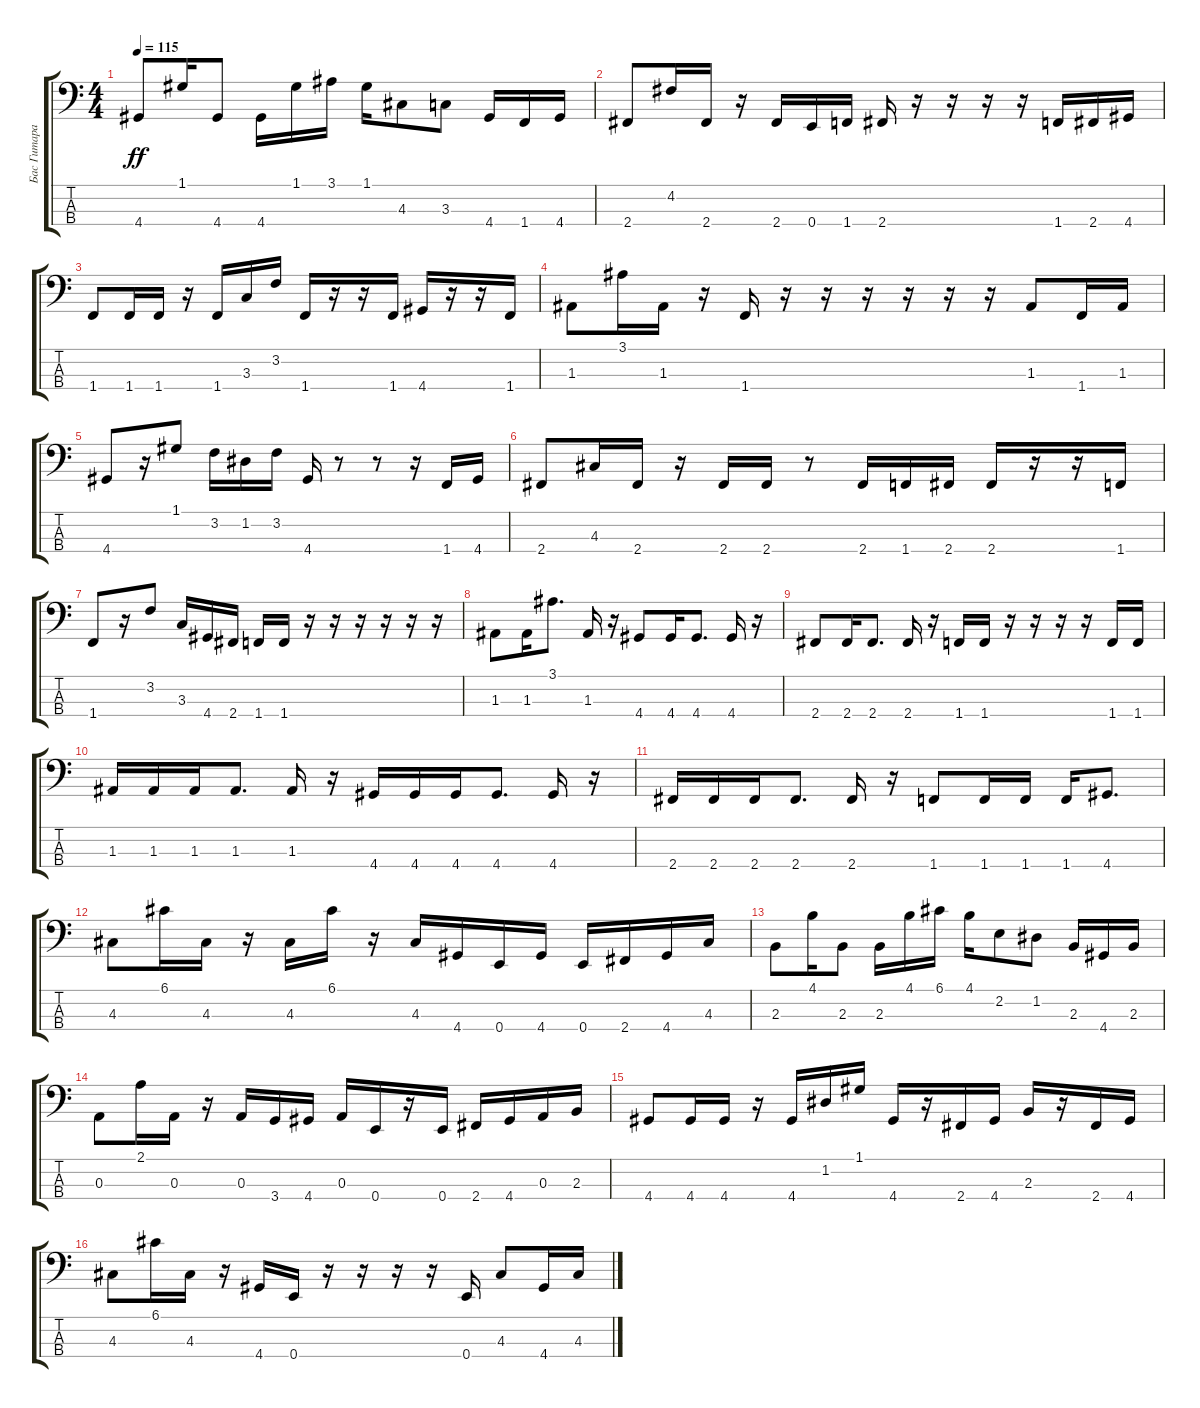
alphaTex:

\track ("Бас Гитара" "Бас Гитара") {instrument synthbass1}
\staff {score tabs}
\tuning (G2 D2 A1 E1) {hide}
\ts (4 4)
\tempo 115
\clef f4
\ks c
4.4.8{dy ff} 1.1.16 4.4.8 4.4.16 1.1.16 3.1.16 1.1.16 4.3.8 3.3.8 4.4.16 1.4.16 4.4.16 |
2.4.8 4.2.16 2.4.16 r.16 2.4.16 0.4.16 1.4.16 2.4.16 r.16 r.16 r.16 r.16 1.4.16 2.4.16 4.4.16 |
1.4.8 1.4.16 1.4.16 r.16 1.4.16 3.3.16 3.2.16 1.4.16 r.16 r.16 1.4.16 4.4.16 r.16 r.16 1.4.16 |
1.3.8 3.1.16 1.3.16 r.16 1.4.16 r.16 r.16 r.16 r.16 r.16 r.16 1.3.8 1.4.16 1.3.16 |
4.4.8 r.16 1.1.8 3.2.16 1.2.16 3.2.16 4.4.16 r.8 r.8 r.16 1.4.16 4.4.16 |
2.4.8 4.3.16 2.4.16 r.16 2.4.16 2.4.16 r.8 2.4.16 1.4.16 2.4.16 2.4.16 r.16 r.16 1.4.16 |
1.4.8 r.16 3.2.8 3.3.16 4.4.16 2.4.16 1.4.16 1.4.16 r.16 r.16 r.16 r.16 r.16 r.16 |
1.3.8 1.3.16 3.1.8{d} 1.3.16 r.16 4.4.8 4.4.16 4.4.8{d} 4.4.16 r.16 |
2.4.8 2.4.16 2.4.8{d} 2.4.16 r.16 1.4.16 1.4.16 r.16 r.16 r.16 r.16 1.4.16 1.4.16 |
1.3.16 1.3.16 1.3.16 1.3.8{d} 1.3.16 r.16 4.4.16 4.4.16 4.4.16 4.4.8{d} 4.4.16 r.16 |
2.4.16 2.4.16 2.4.16 2.4.8{d} 2.4.16 r.16 1.4.8 1.4.16 1.4.16 1.4.16 4.4.8{d} |
4.3.8 6.1.16 4.3.16 r.16 4.3.16 6.1.16 r.16 4.3.16 4.4.16 0.4.16 4.4.16 0.4.16 2.4.16 4.4.16 4.3.16 |
2.3.8 4.1.16 2.3.8 2.3.16 4.1.16 6.1.16 4.1.16 2.2.8 1.2.8 2.3.16 4.4.16 2.3.16 |
0.3.8 2.1.16 0.3.16 r.16 0.3.16 3.4.16 4.4.16 0.3.16 0.4.16 r.16 0.4.16 2.4.16 4.4.16 0.3.16 2.3.16 |
4.4.8 4.4.16 4.4.16 r.16 4.4.16 1.2.16 1.1.16 4.4.16 r.16 2.4.16 4.4.16 2.3.16 r.16 2.4.16 4.4.16 |
4.3.8 6.1.16 4.3.16 r.16 4.4.16 0.4.16 r.16 r.16 r.16 r.16 0.4.16 4.3.8 4.4.16 4.3.16
